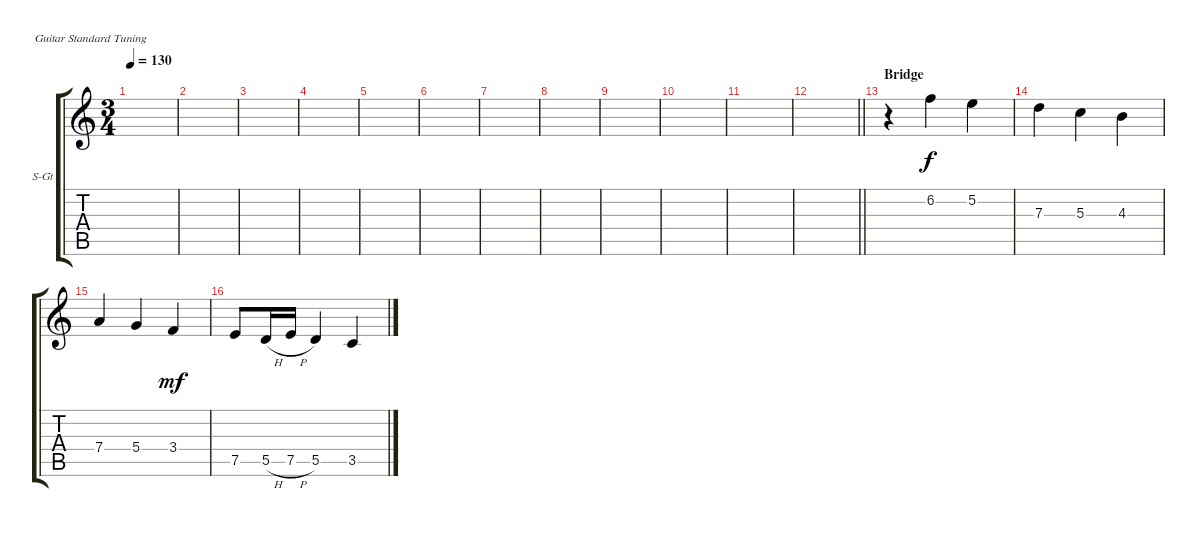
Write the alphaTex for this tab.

\bracketExtendMode groupsimilarinstruments
\firstSystemTrackNameOrientation horizontal
\otherSystemsTrackNameOrientation horizontal
\track ("Steel Guitar" "S-Gt") {instrument acousticguitarsteel}
\staff {score tabs}
\tuning (E4 B3 G3 D3 A2 E2)
\ts (3 4)
\tempo 130
\clef g2
\scale
0.333333
\ks c
|
\scale
0.333333 |
\scale
0.333333 |
\scale
0.333333 |
\scale
0.333333 |
\scale
0.333333 |
\scale
0.333333 |
\scale
0.333333 |
\scale
0.333333 |
\scale
0.333333 |
\scale
0.333333 |
\scale
0.333333
\barLineRight lightlight
|
\section ("" "Bridge")
\scale
0.333333 r.4 6.2.4 5.2.4{dy f} |
\scale
0.333333 7.3.4 5.3.4 4.3.4 |
\scale
0.333333 7.4.4 5.4.4 3.4.4{dy mf} |
\scale
0.333333 7.5.8 5.5{h}.16 7.5{h}.16 5.5.4 3.5.4
